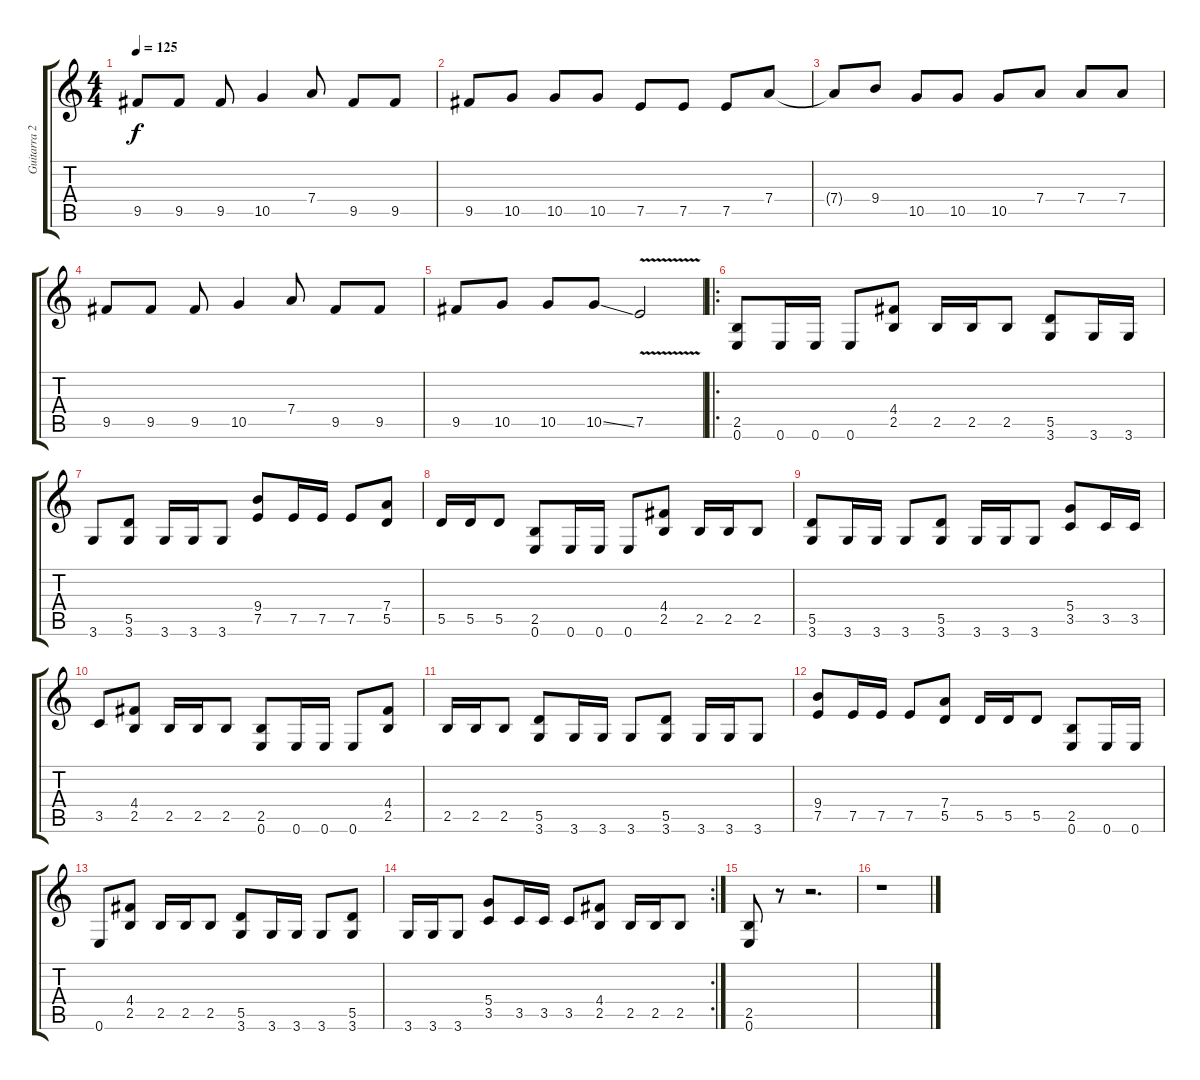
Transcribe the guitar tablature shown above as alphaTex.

\track ("Guitarra 2" "Guitarra 2") {instrument overdrivenguitar}
\staff {score tabs}
\tuning (E4 B3 G3 D3 A2 E2) {hide}
\ts (4 4)
\tempo 125
\clef g2
\ks c
9.5.8{dy f} 9.5.8 9.5.8 10.5.4 7.4.8 9.5.8 9.5.8 |
9.5.8 10.5.8 10.5.8 10.5.8 7.5.8 7.5.8 7.5.8 7.4.8 |
7.4{t}.8 9.4.8 10.5.8 10.5.8 10.5.8 7.4.8 7.4.8 7.4.8 |
9.5.8 9.5.8 9.5.8 10.5.4 7.4.8 9.5.8 9.5.8 |
9.5.8 10.5.8 10.5.8 10.5{ss}.8 7.5{v}.2 |
\ro
(2.5 0.6).8 0.6.16 0.6.16 0.6.8 (4.4 2.5).8 2.5.16 2.5.16 2.5.8 (5.5 3.6).8 3.6.16 3.6.16 |
3.6.8 (5.5 3.6).8 3.6.16 3.6.16 3.6.8 (9.4 7.5).8 7.5.16 7.5.16 7.5.8 (7.4 5.5).8 |
5.5.16 5.5.16 5.5.8 (2.5 0.6).8 0.6.16 0.6.16 0.6.8 (4.4 2.5).8 2.5.16 2.5.16 2.5.8 |
(5.5 3.6).8 3.6.16 3.6.16 3.6.8 (5.5 3.6).8 3.6.16 3.6.16 3.6.8 (5.4 3.5).8 3.5.16 3.5.16 |
3.5.8 (4.4 2.5).8 2.5.16 2.5.16 2.5.8 (2.5 0.6).8 0.6.16 0.6.16 0.6.8 (4.4 2.5).8 |
2.5.16 2.5.16 2.5.8 (5.5 3.6).8 3.6.16 3.6.16 3.6.8 (5.5 3.6).8 3.6.16 3.6.16 3.6.8 |
(9.4 7.5).8 7.5.16 7.5.16 7.5.8 (7.4 5.5).8 5.5.16 5.5.16 5.5.8 (2.5 0.6).8 0.6.16 0.6.16 |
0.6.8 (4.4 2.5).8 2.5.16 2.5.16 2.5.8 (5.5 3.6).8 3.6.16 3.6.16 3.6.8 (5.5 3.6).8 |
\rc 2
3.6.16 3.6.16 3.6.8 (5.4 3.5).8 3.5.16 3.5.16 3.5.8 (4.4 2.5).8 2.5.16 2.5.16 2.5.8 |
(2.5 0.6).8 r.8 r.2{d} |
r.1
